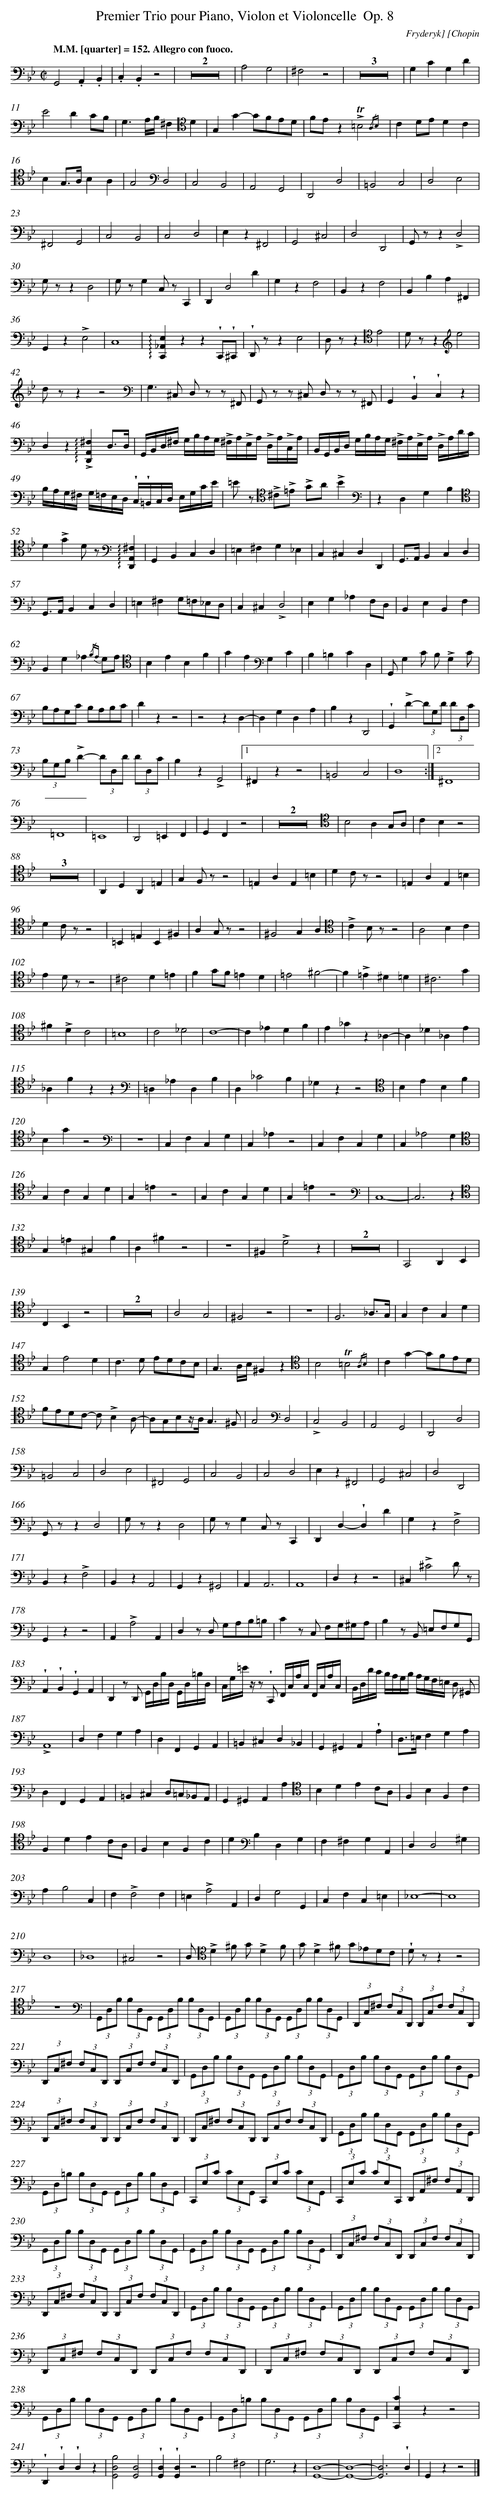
X:1
T: Premier Trio pour Piano, Violon et Violoncelle	 Op. 8
C: Fryderyk] [Chopin
L: 1/8
M: C|
Q: "M.M. [quarter] = 152. Allegro con fuoco."
K: Bb clef=bass
G,,4.A,,2.B,,2 |
.C,2.B,,2z4 |
Z2 |
A,4G,4 |
^F,4z4 |
Z3 |
G,2C2G,2D2 |
E4D2CB, |
G,3A,/B,/^F,2[K:clef=tenor]D2 |
G,2G2-GFED |
FEz2!accent!!trill!=B,4{/A,B,} |
C2DED2C2 |
B,2G,>A,B,2A,2 |
G,4[K:clef=bass]D,4 |
C,4B,,4 |
A,,4G,,4 |
D,,4D,4 |
=B,,4C,4 |
D,4E,4 |
^F,,4G,,4 |
C,4B,,4 |
C,4D,4 |
E,2z2^F,,4 |
G,,4^C,4 |
D,4D,,4 |
G,, zz2!accent!D,4 |
G, zz2D,4 |
G, zG,2C, zC,,2 |
D,,2D,4D2 |
G,2z2F,4 |
B,,2z2F,4 |
B,,2B,2A,2^F,,2 |
G,,2z2!accent!E,4 |
C,8 |
!arpeggio![E,2_A,,2C,,2]z2z2!wedge!C,,!wedge!^C,, |
!wedge!D,, zz2E,4 |
D, zz2[K:clef=tenor]E4 |
D zz2[K:clef=treble]e4 |
d zz2z4[K:clef=bass] |
G,2>^C,2 D, z z ^F,, |
G,, z z ^C, D, z z ^F,, |
G,,2!wedge!B,,2!wedge!C,2z2 |
D,2z2!accent!!arpeggio![^F,2A,,2D,,2]D,3/D,/ |
G,,/B,,/D,/^F,/ G,/B,/A,/G,/ !accent!^F,/A,/!accent!E,/A,/ !accent!D,/A,/!accent!C,/A,/ |
B,,/G,,/B,,/D,/ G,/B,/A,/G,/ !accent!^F,/A,/!accent!E,/A,/ !accent!D,/A,/D/C/ |
B,/A,/G,/^F,/ G,/=F,/E,/D,/ !wedge!C,/!wedge!=B,,/C,/D,/ E,/G,/C/E/ |
=E z[K:clef=tenor] !accent!^C!accent!=E !accent!GA!accent!B2[K:clef=bass] |
z2D,2G,2B,2[K:clef=tenor] |
D2!accent!G2D z[K:clef=bass]!arpeggio![^F,2A,,2D,,2] |
G,,2B,,2C,2D,2 |
=E,2^F,2G,2_E,2 |
C,2^C,2D,2D,,2 |
G,,>A,,B,,2C,2D,2 |
G,,>A,,B,,2C,2D,2 |
=E,2^F,2G,=F,_E,D, |
C,2^C,2!accent!D,4 |
E,2G,2_A,2F,D, |
B,,2E,2B,,2F,2 |
B,,2G,2_A,2{/B,A,} G,A, |
[K:clef=tenor]B,2E2B,2F2 |
G2E2[K:clef=bass]G,2C2 |
B,2=B,2C2D,2 |
G,,G,2C B,!accent!G,2C |
B,A,G,C B,A,B,C |
D2z2z4 |
z4z2D,2- |
D,2G,2D,2A,2 |
B,2z2D,,4 |
!wedge!G,,2!accent!D2-(3DG,D (3DD,C |
(3B,G,B,!accent!D2-(3DD,D (3DD,C |
B,2z2!accent!G,,4 |[1
^F,,2z2z4 |
=B,,4C,4 |
D,8 :|][2
^F,,8 |
=F,,8 |
=E,,8 |
D,,4=E,,2F,,2 |
G,,2F,,2z4 |
Z2 |
[K:clef=tenor]B,4A,2G,A, |
C2B,2z4 [I:setbarnb 88]|
Z3 |
A,,2D,2A,,2=E,2 |
G,2F, zz4 |
=E,2A,2E,2=B,2 |
D2C zz4 |
=E,2A,2E,2=B,2 |
D2C zz4 |
=B,,2=E,2B,,2^F,2 |
A,2G, zz4 |
^F,4G,2A,2[K:clef=tenor] |
!accent!C2B, zz4 |
A,4B,2C2 |
E2D zz4 |
^C4D2=E2 |
F2GF=E2D2 |
=E4^F4- |
F2!accent!=E2^D2=D2 |
^C6G2 |
^F2!accent!D2C4 |
=B,8 |
C4_D4 |
C8- |
C2_E2D2F2 |
E2_G2z2_A,2- |
A,2_D2_A,2E2 |
_A,2F2z2z2[K:clef=bass] |
=D,2_A,2D,2B,2 |
D,2_C4B,2 |
_G,2z2z4[K:clef=tenor] |
B,2E2B,2F2 |
B,2G2z4[K:clef=bass] |
z8 |
C,2F,2C,2G,2 |
C,2_A,2z4 |
C,2F,2C,2G,2 |
C,2_A,4G,2[K:clef=tenor] |
G,2C2G,2D2 |
G,2=E2z4 |
G,2C2G,2D2 |
G,2=E2z4[K:clef=bass] |
C,8- |
C,6z2[K:clef=tenor] |
G,2=E2^G,2F2 |
A,2^F2z4 |
z8 |
^F,2!accent!D4z2 |
Z2 |
G,,4A,,2B,,2 |
C,2B,,2z4 |
Z2 |
A,4G,4 |
^F,4z4 |
z8 |
F,6_A,3/G,/ |
G,2C2G,2D2 |
G,2E4D2 |
C2>D2 EDCB, |
G,3A,/B,/^F,2z2[K:clef=tenor] |
B,4!trill!=B,4{/A,B,} |
C2G2-GFED |
FEDC- C!accent!B,2A,- |
A,G,B,z/A,/G,3^F, |
G,4[K:clef=bass]D,4 |
!accent!C,4B,,4 |
A,,4G,,4 |
D,,4D,4 |
=B,,4C,4 |
D,4E,4 |
^F,,4G,,4 |
C,4B,,4 |
C,4D,4 |
E,2z2^F,,4 |
G,,4^C,4 |
D,4D,,4 |
G,, zz2D,4 |
G, zz2D,4 |
G, zG,2C, zC,,2 |
D,,2D,2-!wedge!D,2D2 |
G,2z2!accent!F,4 |
B,,2z2!accent!F,4 |
B,,2z2A,,4 |
G,,2z2^G,,4 |
A,,2A,,6 |
A,,8 |
D,2z2z4 |
^C,2!accent!^C4D z |
G,,2z2z4 |
A,,2!accent!A,4A,,2 |
D,2z D, G,A,B,=B, |
C2z C, F,G,^G,A, |
B,2z B,, =E,F,G,G,, |
!wedge!A,,2!wedge!B,,2!wedge!G,,2A,,2 |
D,,2z D,, G,,/D,/B,/D,/ G,,/D,/=B,/D,/ |
C,/G,/=E/ z/ z !wedge!C,, F,,/C,/A,/C,/ F,,/C,/A,/C,/ |
B,,/D,/D/C/ B,/A,/G,/B,/ A,/G,/F,/=E,/ D, ^G,, |
!accent!A,,8 |
D,2F,2G,2A,2 |
D,2F,,2G,,2A,,2 |
=B,,2^C,2D,2_B,,2 |
G,,2^G,,2A,,2!wedge!A,2 |
D,>=E,F,2G,2A,2 |
D,2F,,2G,,2A,,2 |
=B,,2^C,2D,=C,_B,,A,, |
G,,2^G,,2A,,2A,2[K:clef=tenor] |
B,2D2E2CA, |
F,2B,2F,2C2 |
F,2D2E2CA, |
F,2B,2F,2C2 |
D2[K:clef=bass]B,2D,2G,2 |
F,2^F,2G,2A,,2 |
D,2D,4^G,2 |
A,2B,4C,2 |
F,2!accent!F,4F,2 |
=E,2!accent!A,4A,,2 |
D,2G,4G,,2 |
C,2F,2C,2=E,2 |
_E,8- |
E,8 |
D,8 |
_D,8 |
^C,4z4 |
D,[K:clef=tenor]!accent!D2^F G!accent!D2F [I:setbarnb 215]|
G!accent!D2^F G_EDC |
!wedge!D zz2z4 |
z8[K:clef=bass] |
(3G,,D,B, (3B,D,G,, (3G,,D,B, (3B,D,G,, |
(3G,,D,B, (3B,D,G,, (3G,,D,B, (3B,D,G,, |
(3D,,C,^F, (3F,C,D,, (3D,,C,F, (3F,C,D,, |
(3D,,C,^F, (3F,C,D,, (3D,,C,F, (3F,C,D,, |
(3G,,D,B, (3B,D,G,, (3G,,D,B, (3B,D,G,, |
(3G,,D,B, (3B,D,G,, (3G,,D,B, (3B,D,G,, |
(3D,,C,^F, (3F,C,D,, (3D,,C,F, (3F,C,D,, |
(3D,,C,^F, (3F,C,D,, (3D,,C,F, (3F,C,D,, |
(3G,,D,B, (3B,D,G,, (3G,,D,B, (3B,D,G,, |
(3G,,D,=B, (3B,D,G,, (3G,,D,B, (3B,D,G,, |
(3C,,E,C (3CE,G,, (3C,,E,C (3CE,G,, |
(3C,,E,C (3CE,C,, (3D,,A,,^F, (3F,A,,D,, |
(3G,,D,B, (3B,D,G,, (3G,,D,B, (3B,D,G,, |
(3G,,D,B, (3B,D,G,, (3G,,D,B, (3B,D,G,, |
(3D,,C,^F, (3F,C,D,, (3D,,C,F, (3F,C,D,, |
(3D,,C,^F, (3F,C,D,, (3D,,C,F, (3F,C,D,, |
(3G,,D,B, (3B,D,G,, (3G,,D,B, (3B,D,G,, |
(3G,,D,B, (3B,D,G,, (3G,,D,B, (3B,D,G,, |
(3D,,C,^F, (3F,C,D,, (3D,,C,F, (3F,C,D,, |
(3D,,C,^F, (3F,C,D,, (3D,,C,F, (3F,C,D,, |
(3G,,D,B, (3B,D,G,, (3G,,D,B, (3B,D,G,, |
(3G,,D,=B, (3B,D,G,, (3G,,D,B, (3B,D,G,, |
[C2E,2C,,2]z2z4 |
!wedge!D,,2!wedge!D,2!wedge!D,2z2 |
[B,4D,4G,,4][D,4G,,4] |
!wedge![D,2G,,2]!wedge![D,2G,,2]z4 |
B,4^F,4 |
G,6z2 |
[D,8G,,8]- |
[D,8G,,8]- |
[D,6G,,6]!wedge!D,2 |
G,,2z2z4 |]
